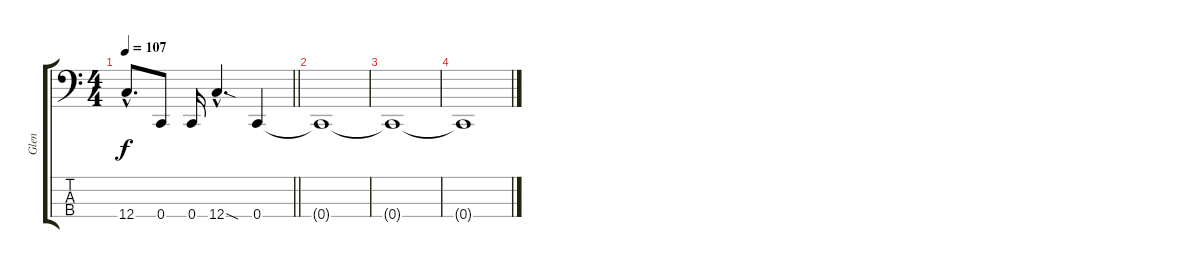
\track ("Glen" "Glen") {instrument electricbassfinger}
\staff {score tabs}
\tuning (F2 C2 G1 C1) {hide}
\ts (4 4)
\tempo 107
\clef f4
\barLineRight lightlight
\ks c
12.4{hac}.8{d dy f} 0.4.8 0.4.16 12.4{sod hac}.4{d} 0.4.4 |
0.4{t}.1 |
0.4{t}.1 |
0.4{t}.1
